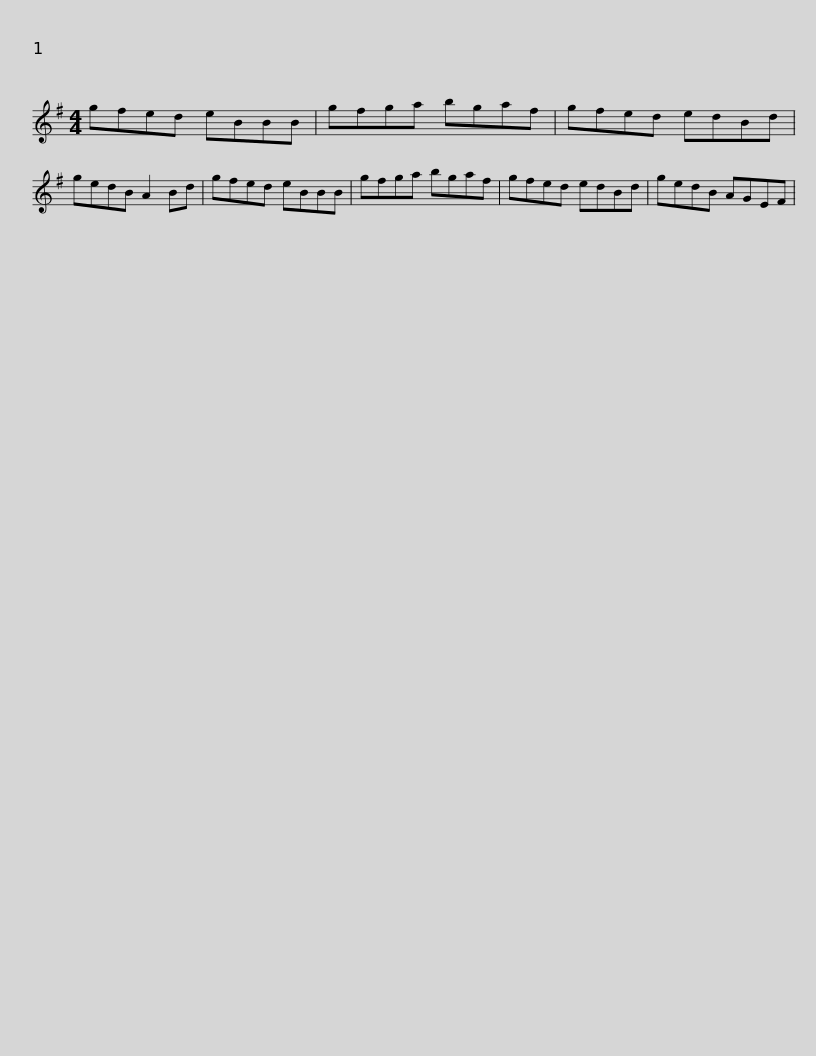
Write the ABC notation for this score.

X:1
L:1/8
M:4/4
I:linebreak $
K:G
V:1 treble
V:1
 gfed eBBB | gfga bgaf | gfed edBd | gedB A2 Bd | gfed eBBB |$ %5
 gfga bgaf | gfed edBd | gedB AGEF | %8
